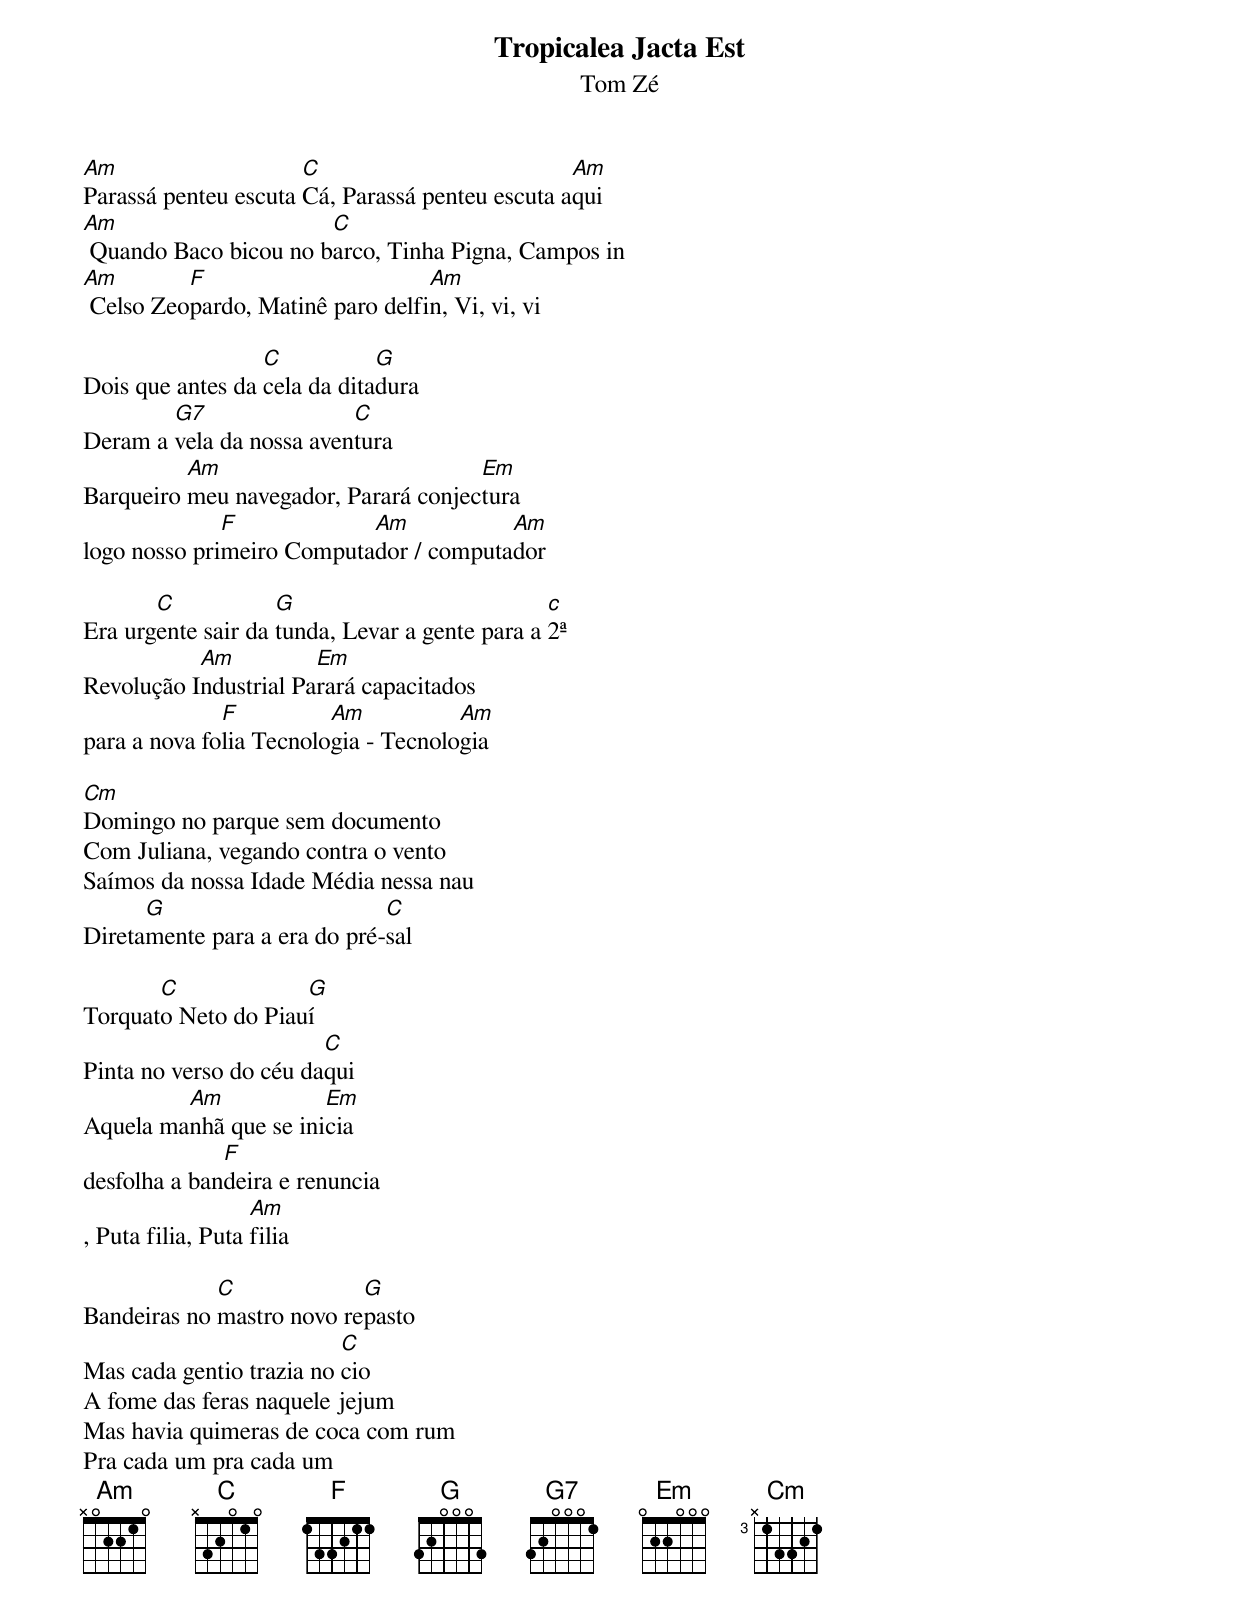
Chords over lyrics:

Tropicalea Jacta Est
Tom Zé

Am                    C                          Am
Parassá penteu escuta Cá, Parassá penteu escuta aqui
Am                     C
 Quando Baco bicou no barco, Tinha Pigna, Campos in
Am        F                       Am
 Celso Zeopardo, Matinê paro delfin, Vi, vi, vi

                  C           G
Dois que antes da cela da ditadura
        G7                C
Deram a vela da nossa aventura
          Am                          Em
Barqueiro meu navegador, Parará conjectura
              F            Am           Am
logo nosso primeiro Computador / computador

       C            G                           c
Era urgente sair da tunda, Levar a gente para a 2ª
           Am          Em
Revolução Industrial Parará capacitados
              F          Am           Am
para a nova folia Tecnologia - Tecnologia

Cm
Domingo no parque sem documento
Com Juliana, vegando contra o vento
Saímos da nossa Idade Média nessa nau
      G                       C
Diretamente para a era do pré-sal

       C             G
Torquato Neto do Piauí
                        C
Pinta no verso do céu daqui
         Am            Em
Aquela manhã que se inicia
              F
desfolha a bandeira e renuncia
                   Am
, Puta filia, Puta filia

             C             G
Bandeiras no mastro novo repasto
                          C
Mas cada gentio trazia no cio
A fome das feras naquele jejum
Mas havia quimeras de coca com rum
Pra cada um pra cada um
